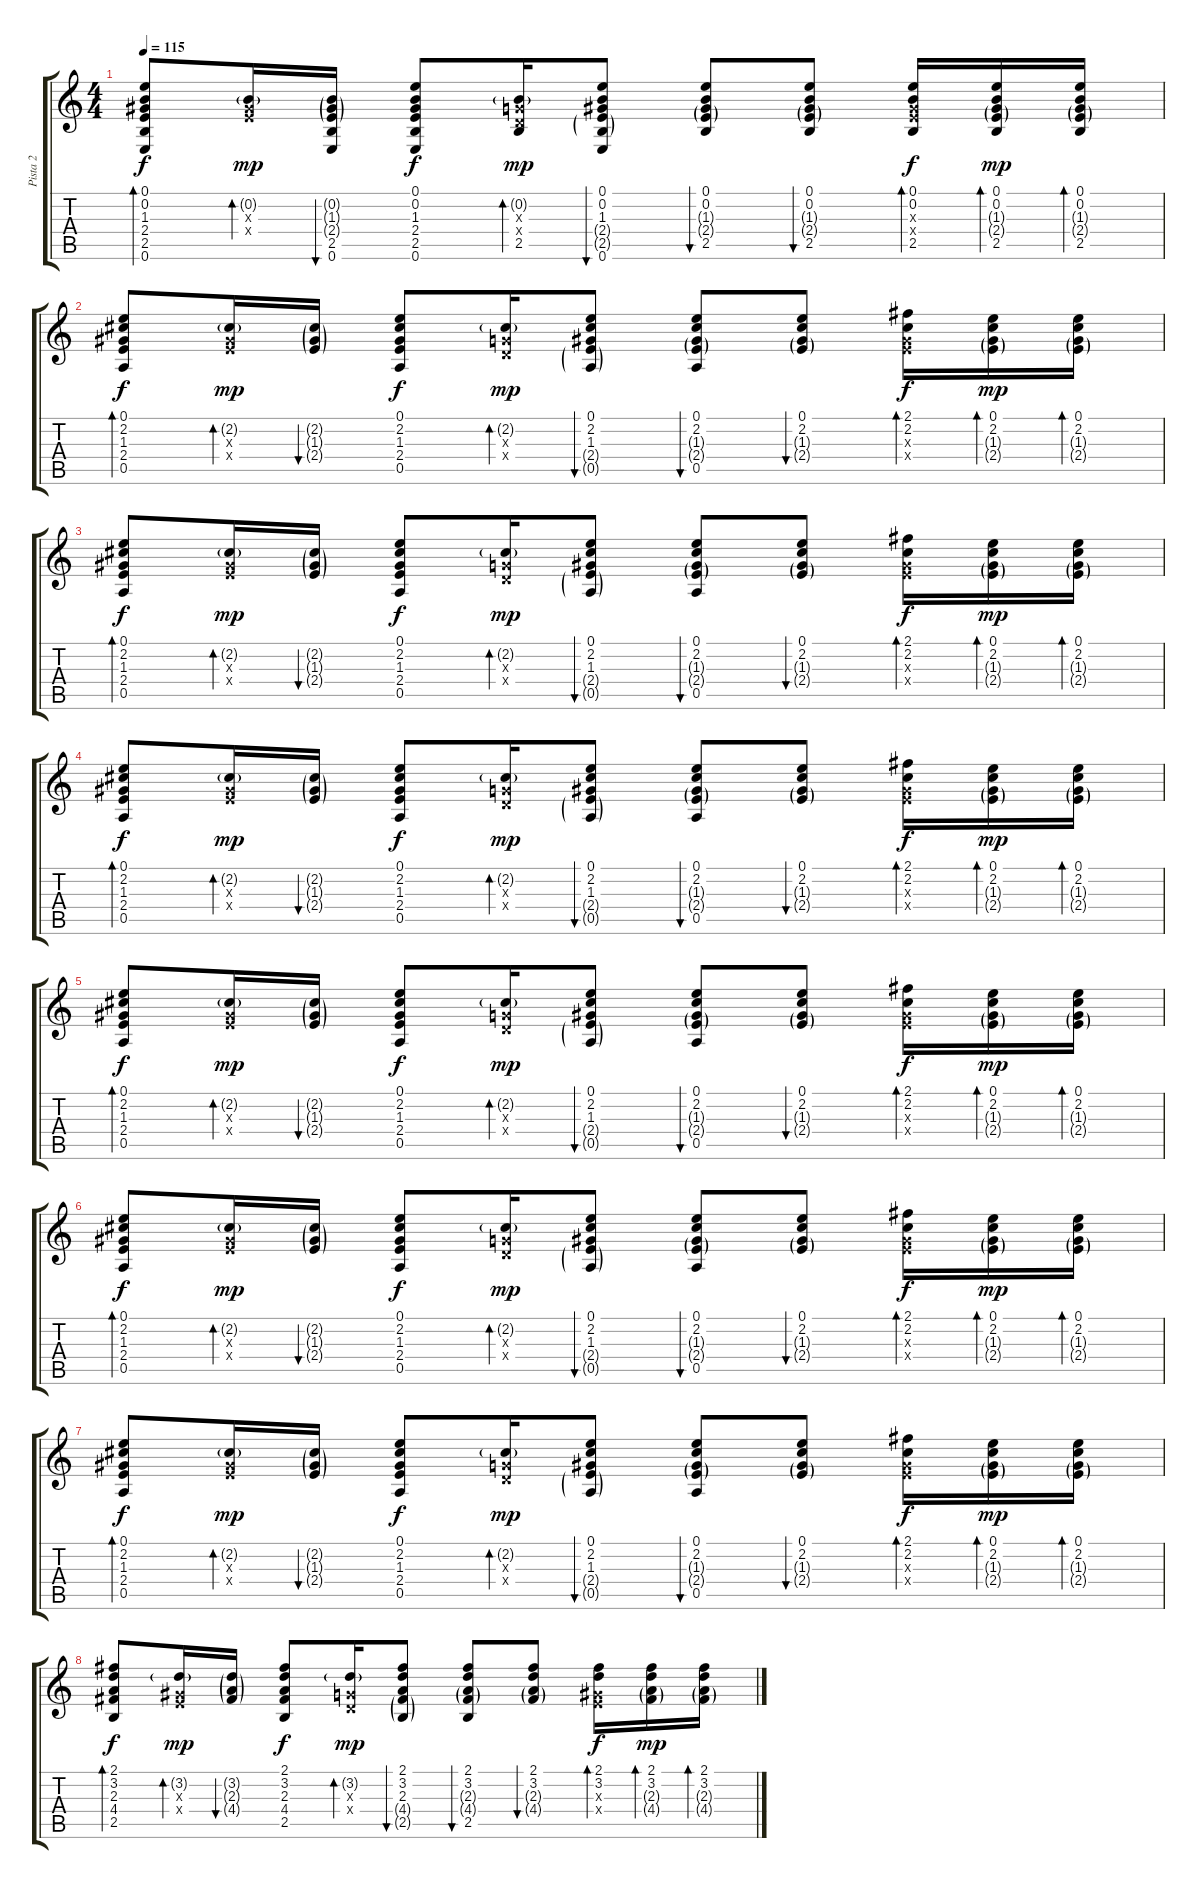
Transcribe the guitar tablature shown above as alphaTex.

\track ("Pista 2" "Pista 2") {instrument electricguitarclean}
\staff {score tabs}
\tuning (E4 B3 G3 D3 A2 E2) {hide}
\ts (4 4)
\tempo 115
\clef g2
\ks c
(0.1 0.2 1.3 2.4 2.5 0.6).8{bd 60 dy f} (0.2{g} 1.3{x} 2.4{x}).16{bd 60 dy mp} (0.2{g} 1.3{g} 2.4{g} 2.5 0.6).16{bu 60} (0.1 0.2 1.3 2.4 2.5 0.6).8{dy f} (0.2{g} 0.3{x} 0.4{x} 2.5).16{bd 60 dy mp} (0.1 0.2 1.3 2.4{g} 2.5{g} 0.6).8{bu 60} (0.1 0.2 1.3{g} 2.4{g} 2.5).8{bu 60} (0.1 0.2 1.3{g} 2.4{g} 2.5).8{bu 60} (0.1 0.2 1.3{x} 2.4{x} 2.5).16{bd 60 dy f} (0.1 0.2 1.3{g} 2.4{g} 2.5).16{bd 60 dy mp} (0.1 0.2 1.3{g} 2.4{g} 2.5).16{bd 60} |
(0.1 2.2 1.3 2.4 0.5).8{bd 60 dy f} (2.2{g} 1.3{x} 2.4{x}).16{bd 60 dy mp} (2.2{g} 1.3{g} 2.4{g}).16{bu 60} (0.1 2.2 1.3 2.4 0.5).8{dy f} (2.2{g} 0.3{x} 0.4{x}).16{bd 60 dy mp} (0.1 2.2 1.3 2.4{g} 0.5{g}).8{bu 60} (0.1 2.2 1.3{g} 2.4{g} 0.5).8{bu 60} (0.1 2.2 1.3{g} 2.4{g}).8{bu 60} (2.1 2.2 1.3{x} 2.4{x}).16{bd 60 dy f} (0.1 2.2 1.3{g} 2.4{g}).16{bd 60 dy mp} (0.1 2.2 1.3{g} 2.4{g}).16{bd 60} |
(0.1 2.2 1.3 2.4 0.5).8{bd 60 dy f} (2.2{g} 1.3{x} 2.4{x}).16{bd 60 dy mp} (2.2{g} 1.3{g} 2.4{g}).16{bu 60} (0.1 2.2 1.3 2.4 0.5).8{dy f} (2.2{g} 0.3{x} 0.4{x}).16{bd 60 dy mp} (0.1 2.2 1.3 2.4{g} 0.5{g}).8{bu 60} (0.1 2.2 1.3{g} 2.4{g} 0.5).8{bu 60} (0.1 2.2 1.3{g} 2.4{g}).8{bu 60} (2.1 2.2 1.3{x} 2.4{x}).16{bd 60 dy f} (0.1 2.2 1.3{g} 2.4{g}).16{bd 60 dy mp} (0.1 2.2 1.3{g} 2.4{g}).16{bd 60} |
(0.1 2.2 1.3 2.4 0.5).8{bd 60 dy f} (2.2{g} 1.3{x} 2.4{x}).16{bd 60 dy mp} (2.2{g} 1.3{g} 2.4{g}).16{bu 60} (0.1 2.2 1.3 2.4 0.5).8{dy f} (2.2{g} 0.3{x} 0.4{x}).16{bd 60 dy mp} (0.1 2.2 1.3 2.4{g} 0.5{g}).8{bu 60} (0.1 2.2 1.3{g} 2.4{g} 0.5).8{bu 60} (0.1 2.2 1.3{g} 2.4{g}).8{bu 60} (2.1 2.2 1.3{x} 2.4{x}).16{bd 60 dy f} (0.1 2.2 1.3{g} 2.4{g}).16{bd 60 dy mp} (0.1 2.2 1.3{g} 2.4{g}).16{bd 60} |
(0.1 2.2 1.3 2.4 0.5).8{bd 60 dy f} (2.2{g} 1.3{x} 2.4{x}).16{bd 60 dy mp} (2.2{g} 1.3{g} 2.4{g}).16{bu 60} (0.1 2.2 1.3 2.4 0.5).8{dy f} (2.2{g} 0.3{x} 0.4{x}).16{bd 60 dy mp} (0.1 2.2 1.3 2.4{g} 0.5{g}).8{bu 60} (0.1 2.2 1.3{g} 2.4{g} 0.5).8{bu 60} (0.1 2.2 1.3{g} 2.4{g}).8{bu 60} (2.1 2.2 1.3{x} 2.4{x}).16{bd 60 dy f} (0.1 2.2 1.3{g} 2.4{g}).16{bd 60 dy mp} (0.1 2.2 1.3{g} 2.4{g}).16{bd 60} |
(0.1 2.2 1.3 2.4 0.5).8{bd 60 dy f} (2.2{g} 1.3{x} 2.4{x}).16{bd 60 dy mp} (2.2{g} 1.3{g} 2.4{g}).16{bu 60} (0.1 2.2 1.3 2.4 0.5).8{dy f} (2.2{g} 0.3{x} 0.4{x}).16{bd 60 dy mp} (0.1 2.2 1.3 2.4{g} 0.5{g}).8{bu 60} (0.1 2.2 1.3{g} 2.4{g} 0.5).8{bu 60} (0.1 2.2 1.3{g} 2.4{g}).8{bu 60} (2.1 2.2 1.3{x} 2.4{x}).16{bd 60 dy f} (0.1 2.2 1.3{g} 2.4{g}).16{bd 60 dy mp} (0.1 2.2 1.3{g} 2.4{g}).16{bd 60} |
(0.1 2.2 1.3 2.4 0.5).8{bd 60 dy f} (2.2{g} 1.3{x} 2.4{x}).16{bd 60 dy mp} (2.2{g} 1.3{g} 2.4{g}).16{bu 60} (0.1 2.2 1.3 2.4 0.5).8{dy f} (2.2{g} 0.3{x} 0.4{x}).16{bd 60 dy mp} (0.1 2.2 1.3 2.4{g} 0.5{g}).8{bu 60} (0.1 2.2 1.3{g} 2.4{g} 0.5).8{bu 60} (0.1 2.2 1.3{g} 2.4{g}).8{bu 60} (2.1 2.2 1.3{x} 2.4{x}).16{bd 60 dy f} (0.1 2.2 1.3{g} 2.4{g}).16{bd 60 dy mp} (0.1 2.2 1.3{g} 2.4{g}).16{bd 60} |
(2.1 3.2 2.3 4.4 2.5).8{bd 60 dy f} (3.2{g} 1.3{x} 2.4{x}).16{bd 60 dy mp} (3.2{g} 2.3{g} 4.4{g}).16{bu 60} (2.1 3.2 2.3 4.4 2.5).8{dy f} (3.2{g} 0.3{x} 0.4{x}).16{bd 60 dy mp} (2.1 3.2 2.3 4.4{g} 2.5{g}).8{bu 60} (2.1 3.2 2.3{g} 4.4{g} 2.5).8{bu 60} (2.1 3.2 2.3{g} 4.4{g}).8{bu 60} (2.1 3.2 1.3{x} 2.4{x}).16{bd 60 dy f} (2.1 3.2 2.3{g} 4.4{g}).16{bd 60 dy mp} (2.1 3.2 2.3{g} 4.4{g}).16{bd 60}
